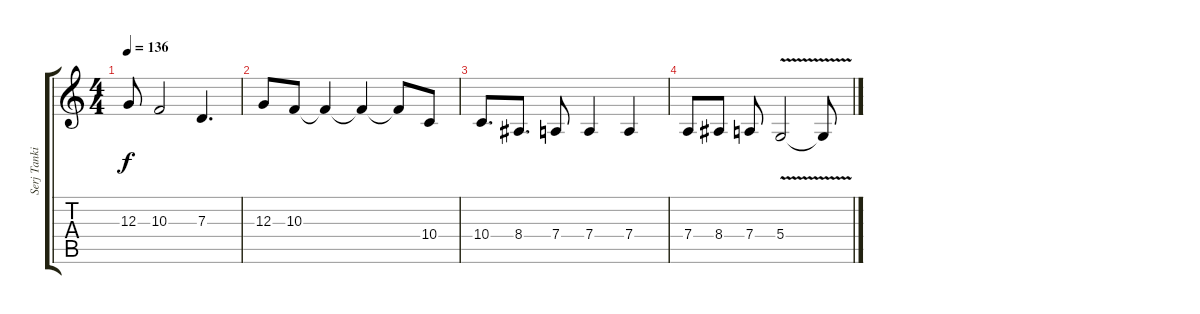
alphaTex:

\track ("Serj Tankian Vocals" "Serj Tanki") {instrument lead1square}
\staff {score tabs}
\tuning (E4 B3 G3 D3 A2 E2) {hide}
\ts (4 4)
\tempo 136
\clef g2
\ks c
12.3.8{dy f} 10.3.2 7.3.4{d} |
12.3.8 10.3.8 10.3{t}.4 10.3{t}.4 10.3{t}.8 10.4.8 |
10.4.8{d} 8.4.8{d} 7.4.8 7.4.4 7.4.4 |
7.4.8 8.4.8 7.4.8 5.4{v}.2 5.4{t}.8
